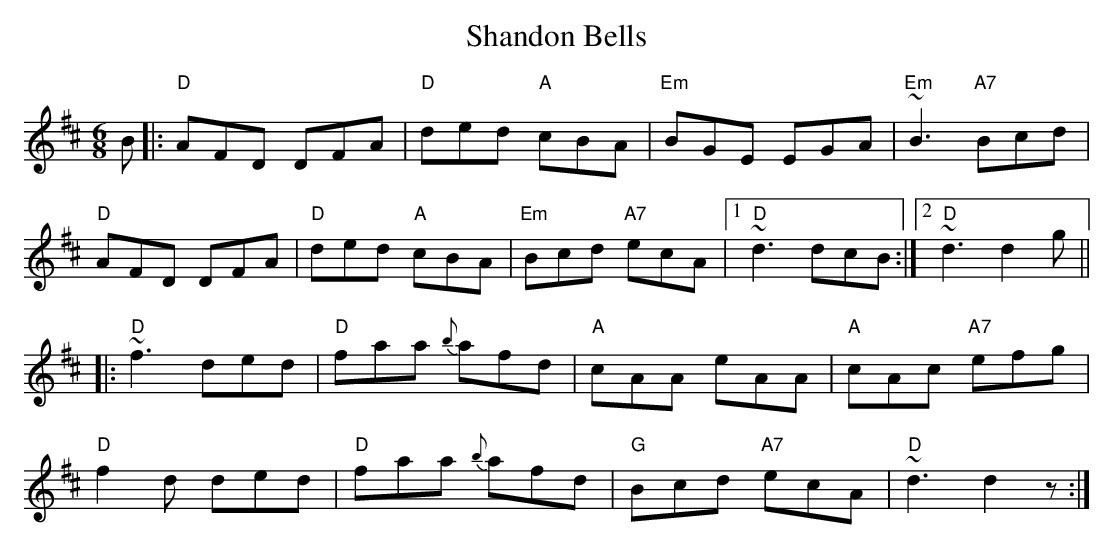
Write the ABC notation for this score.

X:1
T:Shandon Bells
M:6/8
L:1/8
K:D
B|:"D"AFD DFA|"D"ded "A"cBA|"Em"BGE EGA|"Em"~B3 "A7"Bcd|
"D"AFD DFA|"D"ded "A"cBA|"Em"Bcd "A7"ecA|[1~"D"d3 dcB:|[2~"D"d3 d2 g||
|:~"D"f3 ded|"D"faa {b}afd|"A"cAA eAA|"A"cAc "A7"efg|
"D"f2d ded|"D"faa {b}afd|"G"Bcd "A7"ecA|~"D"d3 d2 z:|
